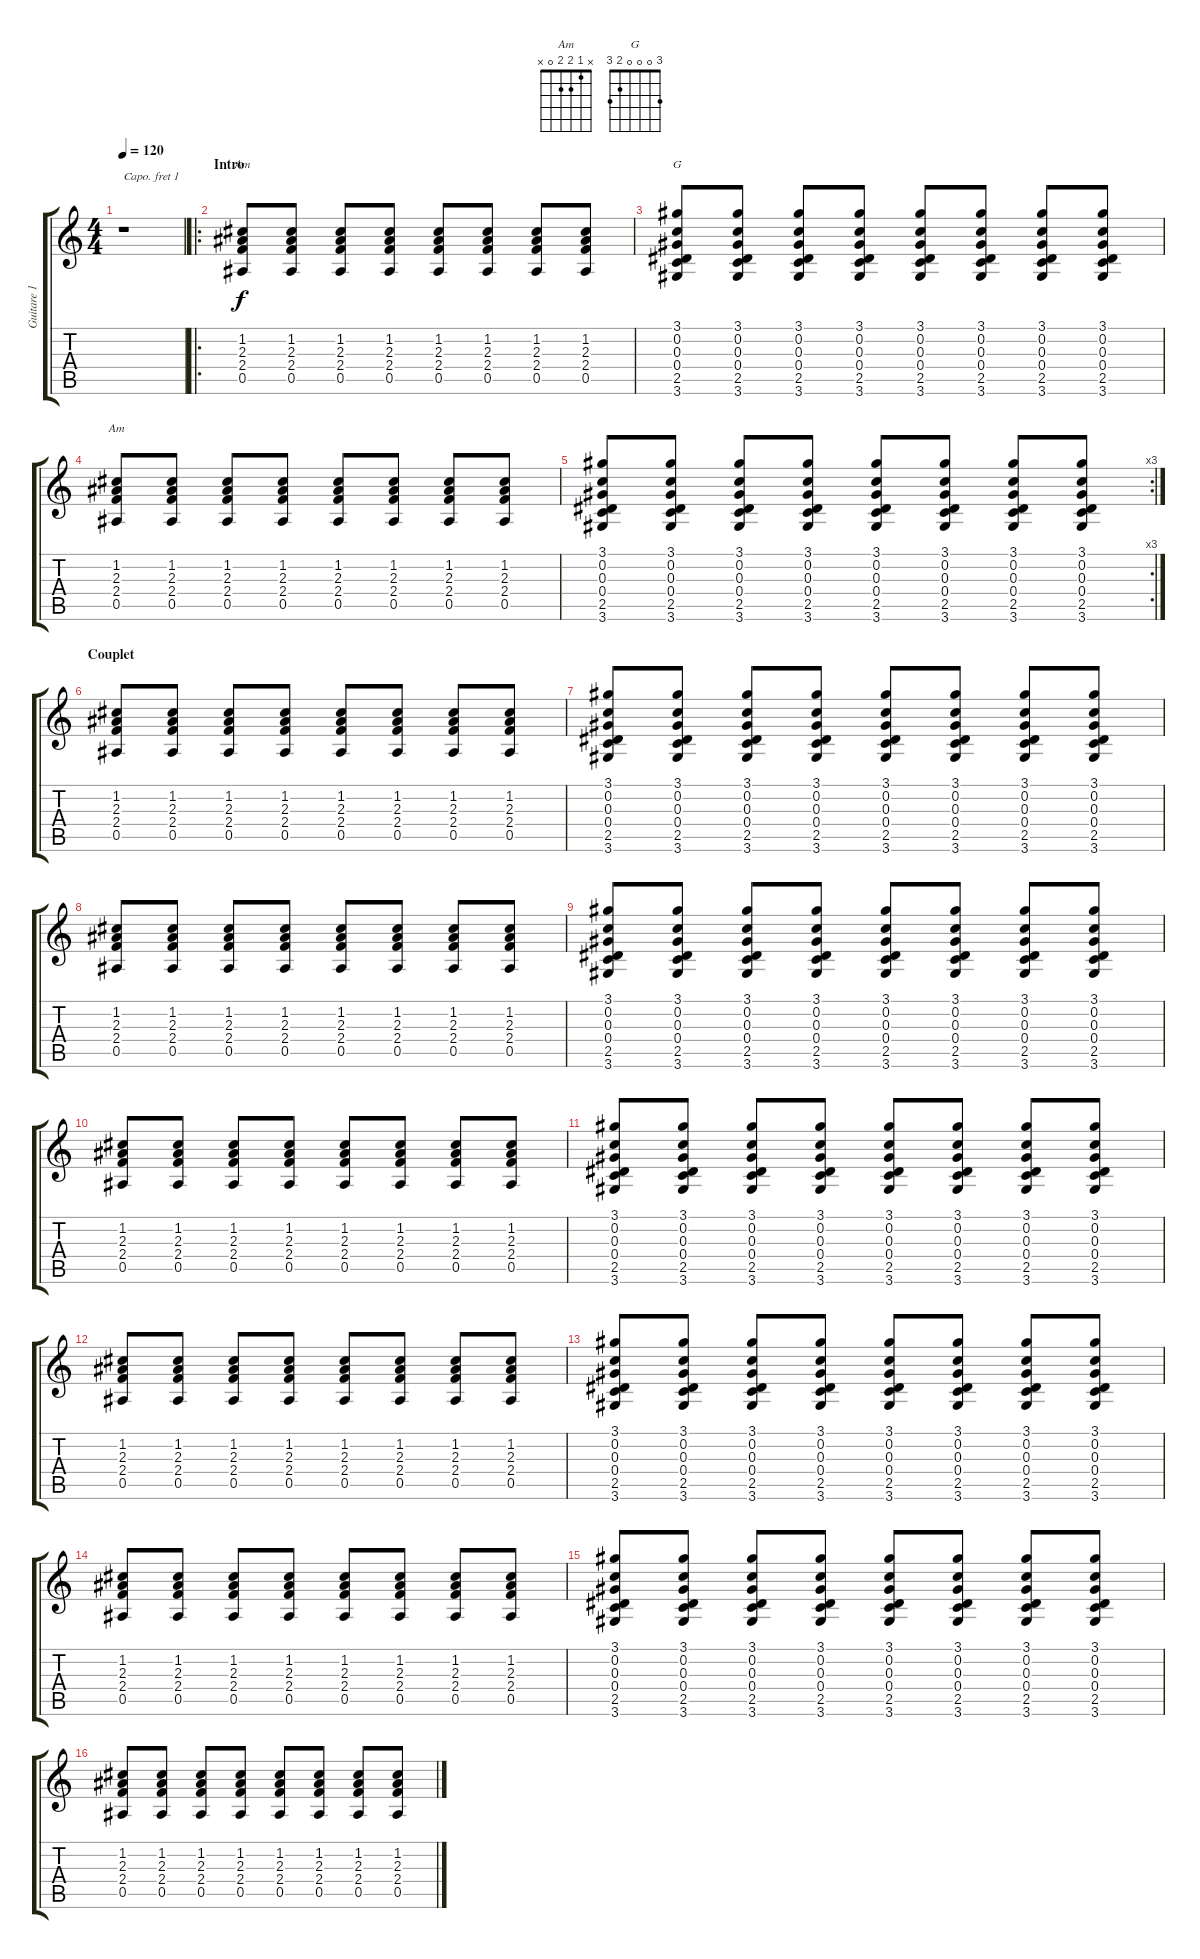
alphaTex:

\track ("Guitare 1" "Guitare 1") {instrument overdrivenguitar}
\staff {score tabs}
\capo 1
\tuning (E4 B3 G3 D3 A2 E2) {hide}
\chord ("Am" 0 1 2 2 0 x)
\chord ("G" 3 0 0 0 2 3)
\chord ("Am" x 1 2 2 0 x)
\ts (4 4)
\tempo 120
\clef g2
\ks c
r.1{dy f instrument overdrivenguitar} |
\ro
\section ("" "Intro")
(1.2 2.3 2.4 0.5).8{ch "Am"} (1.2 2.3 2.4 0.5).8 (1.2 2.3 2.4 0.5).8 (1.2 2.3 2.4 0.5).8 (1.2 2.3 2.4 0.5).8 (1.2 2.3 2.4 0.5).8 (1.2 2.3 2.4 0.5).8 (1.2 2.3 2.4 0.5).8 |
(3.1 0.2 0.3 0.4 2.5 3.6).8{ch "G"} (3.1 0.2 0.3 0.4 2.5 3.6).8 (3.1 0.2 0.3 0.4 2.5 3.6).8 (3.1 0.2 0.3 0.4 2.5 3.6).8 (3.1 0.2 0.3 0.4 2.5 3.6).8 (3.1 0.2 0.3 0.4 2.5 3.6).8 (3.1 0.2 0.3 0.4 2.5 3.6).8 (3.1 0.2 0.3 0.4 2.5 3.6).8 |
(1.2 2.3 2.4 0.5).8{ch "Am"} (1.2 2.3 2.4 0.5).8 (1.2 2.3 2.4 0.5).8 (1.2 2.3 2.4 0.5).8 (1.2 2.3 2.4 0.5).8 (1.2 2.3 2.4 0.5).8 (1.2 2.3 2.4 0.5).8 (1.2 2.3 2.4 0.5).8 |
\rc 3
(3.1 0.2 0.3 0.4 2.5 3.6).8 (3.1 0.2 0.3 0.4 2.5 3.6).8 (3.1 0.2 0.3 0.4 2.5 3.6).8 (3.1 0.2 0.3 0.4 2.5 3.6).8 (3.1 0.2 0.3 0.4 2.5 3.6).8 (3.1 0.2 0.3 0.4 2.5 3.6).8 (3.1 0.2 0.3 0.4 2.5 3.6).8 (3.1 0.2 0.3 0.4 2.5 3.6).8 |
\section ("" "Couplet")
(1.2 2.3 2.4 0.5).8 (1.2 2.3 2.4 0.5).8 (1.2 2.3 2.4 0.5).8 (1.2 2.3 2.4 0.5).8 (1.2 2.3 2.4 0.5).8 (1.2 2.3 2.4 0.5).8 (1.2 2.3 2.4 0.5).8 (1.2 2.3 2.4 0.5).8 |
(3.1 0.2 0.3 0.4 2.5 3.6).8 (3.1 0.2 0.3 0.4 2.5 3.6).8 (3.1 0.2 0.3 0.4 2.5 3.6).8 (3.1 0.2 0.3 0.4 2.5 3.6).8 (3.1 0.2 0.3 0.4 2.5 3.6).8 (3.1 0.2 0.3 0.4 2.5 3.6).8 (3.1 0.2 0.3 0.4 2.5 3.6).8 (3.1 0.2 0.3 0.4 2.5 3.6).8 |
(1.2 2.3 2.4 0.5).8 (1.2 2.3 2.4 0.5).8 (1.2 2.3 2.4 0.5).8 (1.2 2.3 2.4 0.5).8 (1.2 2.3 2.4 0.5).8 (1.2 2.3 2.4 0.5).8 (1.2 2.3 2.4 0.5).8 (1.2 2.3 2.4 0.5).8 |
(3.1 0.2 0.3 0.4 2.5 3.6).8 (3.1 0.2 0.3 0.4 2.5 3.6).8 (3.1 0.2 0.3 0.4 2.5 3.6).8 (3.1 0.2 0.3 0.4 2.5 3.6).8 (3.1 0.2 0.3 0.4 2.5 3.6).8 (3.1 0.2 0.3 0.4 2.5 3.6).8 (3.1 0.2 0.3 0.4 2.5 3.6).8 (3.1 0.2 0.3 0.4 2.5 3.6).8 |
(1.2 2.3 2.4 0.5).8 (1.2 2.3 2.4 0.5).8 (1.2 2.3 2.4 0.5).8 (1.2 2.3 2.4 0.5).8 (1.2 2.3 2.4 0.5).8 (1.2 2.3 2.4 0.5).8 (1.2 2.3 2.4 0.5).8 (1.2 2.3 2.4 0.5).8 |
(3.1 0.2 0.3 0.4 2.5 3.6).8 (3.1 0.2 0.3 0.4 2.5 3.6).8 (3.1 0.2 0.3 0.4 2.5 3.6).8 (3.1 0.2 0.3 0.4 2.5 3.6).8 (3.1 0.2 0.3 0.4 2.5 3.6).8 (3.1 0.2 0.3 0.4 2.5 3.6).8 (3.1 0.2 0.3 0.4 2.5 3.6).8 (3.1 0.2 0.3 0.4 2.5 3.6).8 |
(1.2 2.3 2.4 0.5).8 (1.2 2.3 2.4 0.5).8 (1.2 2.3 2.4 0.5).8 (1.2 2.3 2.4 0.5).8 (1.2 2.3 2.4 0.5).8 (1.2 2.3 2.4 0.5).8 (1.2 2.3 2.4 0.5).8 (1.2 2.3 2.4 0.5).8 |
(3.1 0.2 0.3 0.4 2.5 3.6).8 (3.1 0.2 0.3 0.4 2.5 3.6).8 (3.1 0.2 0.3 0.4 2.5 3.6).8 (3.1 0.2 0.3 0.4 2.5 3.6).8 (3.1 0.2 0.3 0.4 2.5 3.6).8 (3.1 0.2 0.3 0.4 2.5 3.6).8 (3.1 0.2 0.3 0.4 2.5 3.6).8 (3.1 0.2 0.3 0.4 2.5 3.6).8 |
(1.2 2.3 2.4 0.5).8 (1.2 2.3 2.4 0.5).8 (1.2 2.3 2.4 0.5).8 (1.2 2.3 2.4 0.5).8 (1.2 2.3 2.4 0.5).8 (1.2 2.3 2.4 0.5).8 (1.2 2.3 2.4 0.5).8 (1.2 2.3 2.4 0.5).8 |
(3.1 0.2 0.3 0.4 2.5 3.6).8 (3.1 0.2 0.3 0.4 2.5 3.6).8 (3.1 0.2 0.3 0.4 2.5 3.6).8 (3.1 0.2 0.3 0.4 2.5 3.6).8 (3.1 0.2 0.3 0.4 2.5 3.6).8 (3.1 0.2 0.3 0.4 2.5 3.6).8 (3.1 0.2 0.3 0.4 2.5 3.6).8 (3.1 0.2 0.3 0.4 2.5 3.6).8 |
(1.2 2.3 2.4 0.5).8 (1.2 2.3 2.4 0.5).8 (1.2 2.3 2.4 0.5).8 (1.2 2.3 2.4 0.5).8 (1.2 2.3 2.4 0.5).8 (1.2 2.3 2.4 0.5).8 (1.2 2.3 2.4 0.5).8 (1.2 2.3 2.4 0.5).8
